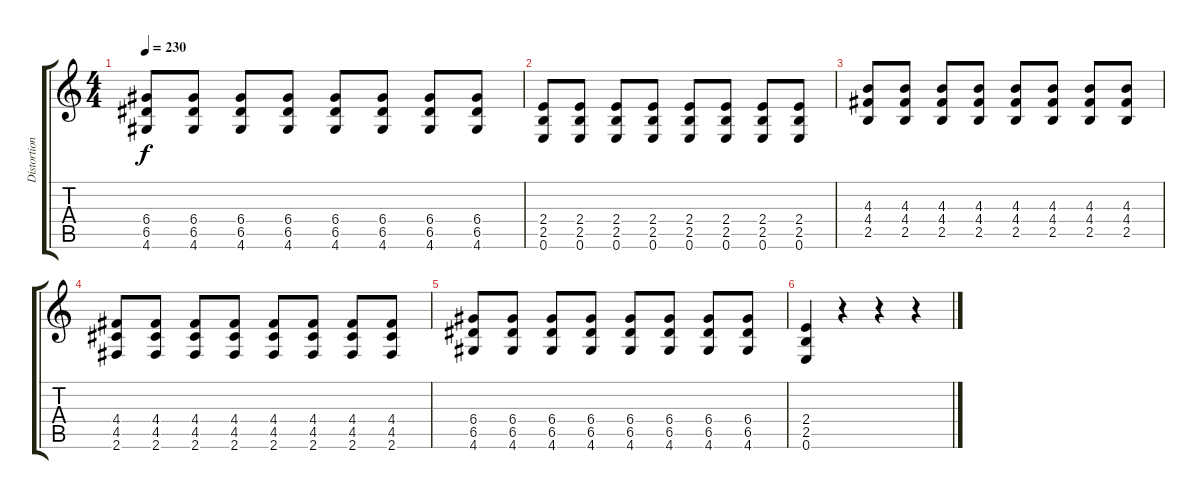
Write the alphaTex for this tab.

\track ("Distortion Guitar" "Distortion") {instrument distortionguitar}
\staff {score tabs}
\tuning (E4 B3 G3 D3 A2 E2) {hide}
\ts (4 4)
\tempo 230
\clef g2
\ks c
(6.4 6.5 4.6).8{dy f} (6.4 6.5 4.6).8 (6.4 6.5 4.6).8 (6.4 6.5 4.6).8 (6.4 6.5 4.6).8 (6.4 6.5 4.6).8 (6.4 6.5 4.6).8 (6.4 6.5 4.6).8 |
(2.4 2.5 0.6).8 (2.4 2.5 0.6).8 (2.4 2.5 0.6).8 (2.4 2.5 0.6).8 (2.4 2.5 0.6).8 (2.4 2.5 0.6).8 (2.4 2.5 0.6).8 (2.4 2.5 0.6).8 |
(4.3 4.4 2.5).8 (4.3 4.4 2.5).8 (4.3 4.4 2.5).8 (4.3 4.4 2.5).8 (4.3 4.4 2.5).8 (4.3 4.4 2.5).8 (4.3 4.4 2.5).8 (4.3 4.4 2.5).8 |
(4.4 4.5 2.6).8 (4.4 4.5 2.6).8 (4.4 4.5 2.6).8 (4.4 4.5 2.6).8 (4.4 4.5 2.6).8 (4.4 4.5 2.6).8 (4.4 4.5 2.6).8 (4.4 4.5 2.6).8 |
(6.4 6.5 4.6).8 (6.4 6.5 4.6).8 (6.4 6.5 4.6).8 (6.4 6.5 4.6).8 (6.4 6.5 4.6).8 (6.4 6.5 4.6).8 (6.4 6.5 4.6).8 (6.4 6.5 4.6).8 |
(2.4 2.5 0.6).4 r.4 r.4 r.4
